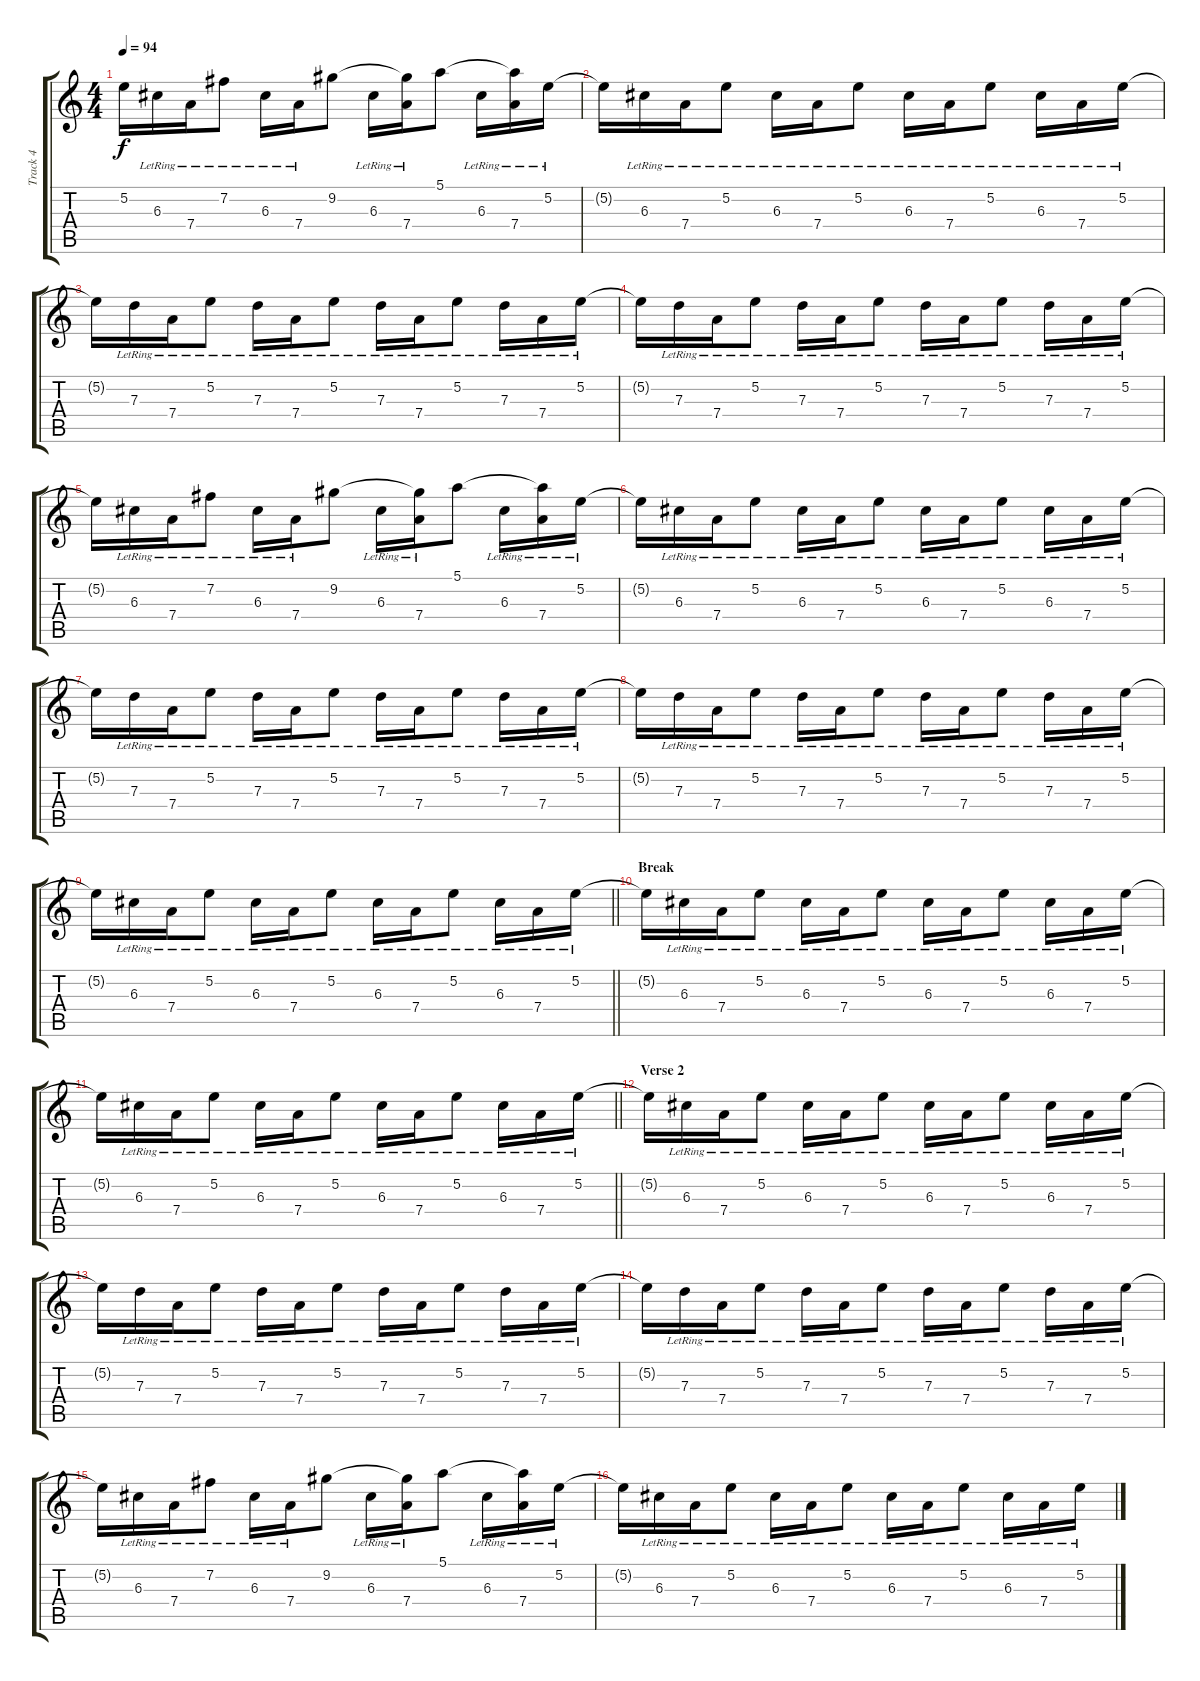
\track ("Track 4" "Track 4") {instrument electricguitarjazz}
\staff {score tabs}
\tuning (E4 B3 G3 D3 A2 E2) {hide}
\ts (4 4)
\tempo 94
\clef g2
\ks c
5.2{t}.16{dy f} 6.3{lr}.16 7.4{lr}.16 7.2{lr}.8 6.3{lr}.16 7.4{lr}.16 9.2.8 6.3{lr}.16 (9.2{t} 7.4{lr}).16 5.1.8 6.3{lr}.16 (5.1{t} 7.4{lr}).16 5.2{lr}.16 |
5.2{t}.16 6.3{lr}.16 7.4{lr}.16 5.2{lr}.8 6.3{lr}.16 7.4{lr}.16 5.2{lr}.8 6.3{lr}.16 7.4{lr}.16 5.2{lr}.8 6.3{lr}.16 7.4{lr}.16 5.2{lr}.16 |
5.2{t}.16 7.3{lr}.16 7.4{lr}.16 5.2{lr}.8 7.3{lr}.16 7.4{lr}.16 5.2{lr}.8 7.3{lr}.16 7.4{lr}.16 5.2{lr}.8 7.3{lr}.16 7.4{lr}.16 5.2{lr}.16 |
5.2{t}.16 7.3{lr}.16 7.4{lr}.16 5.2{lr}.8 7.3{lr}.16 7.4{lr}.16 5.2{lr}.8 7.3{lr}.16 7.4{lr}.16 5.2{lr}.8 7.3{lr}.16 7.4{lr}.16 5.2{lr}.16 |
5.2{t}.16 6.3{lr}.16 7.4{lr}.16 7.2{lr}.8 6.3{lr}.16 7.4{lr}.16 9.2.8 6.3{lr}.16 (9.2{t} 7.4{lr}).16 5.1.8 6.3{lr}.16 (5.1{t} 7.4{lr}).16 5.2{lr}.16 |
5.2{t}.16 6.3{lr}.16 7.4{lr}.16 5.2{lr}.8 6.3{lr}.16 7.4{lr}.16 5.2{lr}.8 6.3{lr}.16 7.4{lr}.16 5.2{lr}.8 6.3{lr}.16 7.4{lr}.16 5.2{lr}.16 |
5.2{t}.16 7.3{lr}.16 7.4{lr}.16 5.2{lr}.8 7.3{lr}.16 7.4{lr}.16 5.2{lr}.8 7.3{lr}.16 7.4{lr}.16 5.2{lr}.8 7.3{lr}.16 7.4{lr}.16 5.2{lr}.16 |
5.2{t}.16 7.3{lr}.16 7.4{lr}.16 5.2{lr}.8 7.3{lr}.16 7.4{lr}.16 5.2{lr}.8 7.3{lr}.16 7.4{lr}.16 5.2{lr}.8 7.3{lr}.16 7.4{lr}.16 5.2{lr}.16 |
\barLineRight lightlight
5.2{t}.16 6.3{lr}.16 7.4{lr}.16 5.2{lr}.8 6.3{lr}.16 7.4{lr}.16 5.2{lr}.8 6.3{lr}.16 7.4{lr}.16 5.2{lr}.8 6.3{lr}.16 7.4{lr}.16 5.2{lr}.16 |
\section ("" "Break")
5.2{t}.16 6.3{lr}.16 7.4{lr}.16 5.2{lr}.8 6.3{lr}.16 7.4{lr}.16 5.2{lr}.8 6.3{lr}.16 7.4{lr}.16 5.2{lr}.8 6.3{lr}.16 7.4{lr}.16 5.2{lr}.16 |
\barLineRight lightlight
5.2{t}.16 6.3{lr}.16 7.4{lr}.16 5.2{lr}.8 6.3{lr}.16 7.4{lr}.16 5.2{lr}.8 6.3{lr}.16 7.4{lr}.16 5.2{lr}.8 6.3{lr}.16 7.4{lr}.16 5.2{lr}.16 |
\section ("" "Verse 2")
5.2{t}.16 6.3{lr}.16 7.4{lr}.16 5.2{lr}.8 6.3{lr}.16 7.4{lr}.16 5.2{lr}.8 6.3{lr}.16 7.4{lr}.16 5.2{lr}.8 6.3{lr}.16 7.4{lr}.16 5.2{lr}.16 |
5.2{t}.16 7.3{lr}.16 7.4{lr}.16 5.2{lr}.8 7.3{lr}.16 7.4{lr}.16 5.2{lr}.8 7.3{lr}.16 7.4{lr}.16 5.2{lr}.8 7.3{lr}.16 7.4{lr}.16 5.2{lr}.16 |
5.2{t}.16 7.3{lr}.16 7.4{lr}.16 5.2{lr}.8 7.3{lr}.16 7.4{lr}.16 5.2{lr}.8 7.3{lr}.16 7.4{lr}.16 5.2{lr}.8 7.3{lr}.16 7.4{lr}.16 5.2{lr}.16 |
5.2{t}.16 6.3{lr}.16 7.4{lr}.16 7.2{lr}.8 6.3{lr}.16 7.4{lr}.16 9.2.8 6.3{lr}.16 (9.2{t} 7.4{lr}).16 5.1.8 6.3{lr}.16 (5.1{t} 7.4{lr}).16 5.2{lr}.16 |
5.2{t}.16 6.3{lr}.16 7.4{lr}.16 5.2{lr}.8 6.3{lr}.16 7.4{lr}.16 5.2{lr}.8 6.3{lr}.16 7.4{lr}.16 5.2{lr}.8 6.3{lr}.16 7.4{lr}.16 5.2{lr}.16
